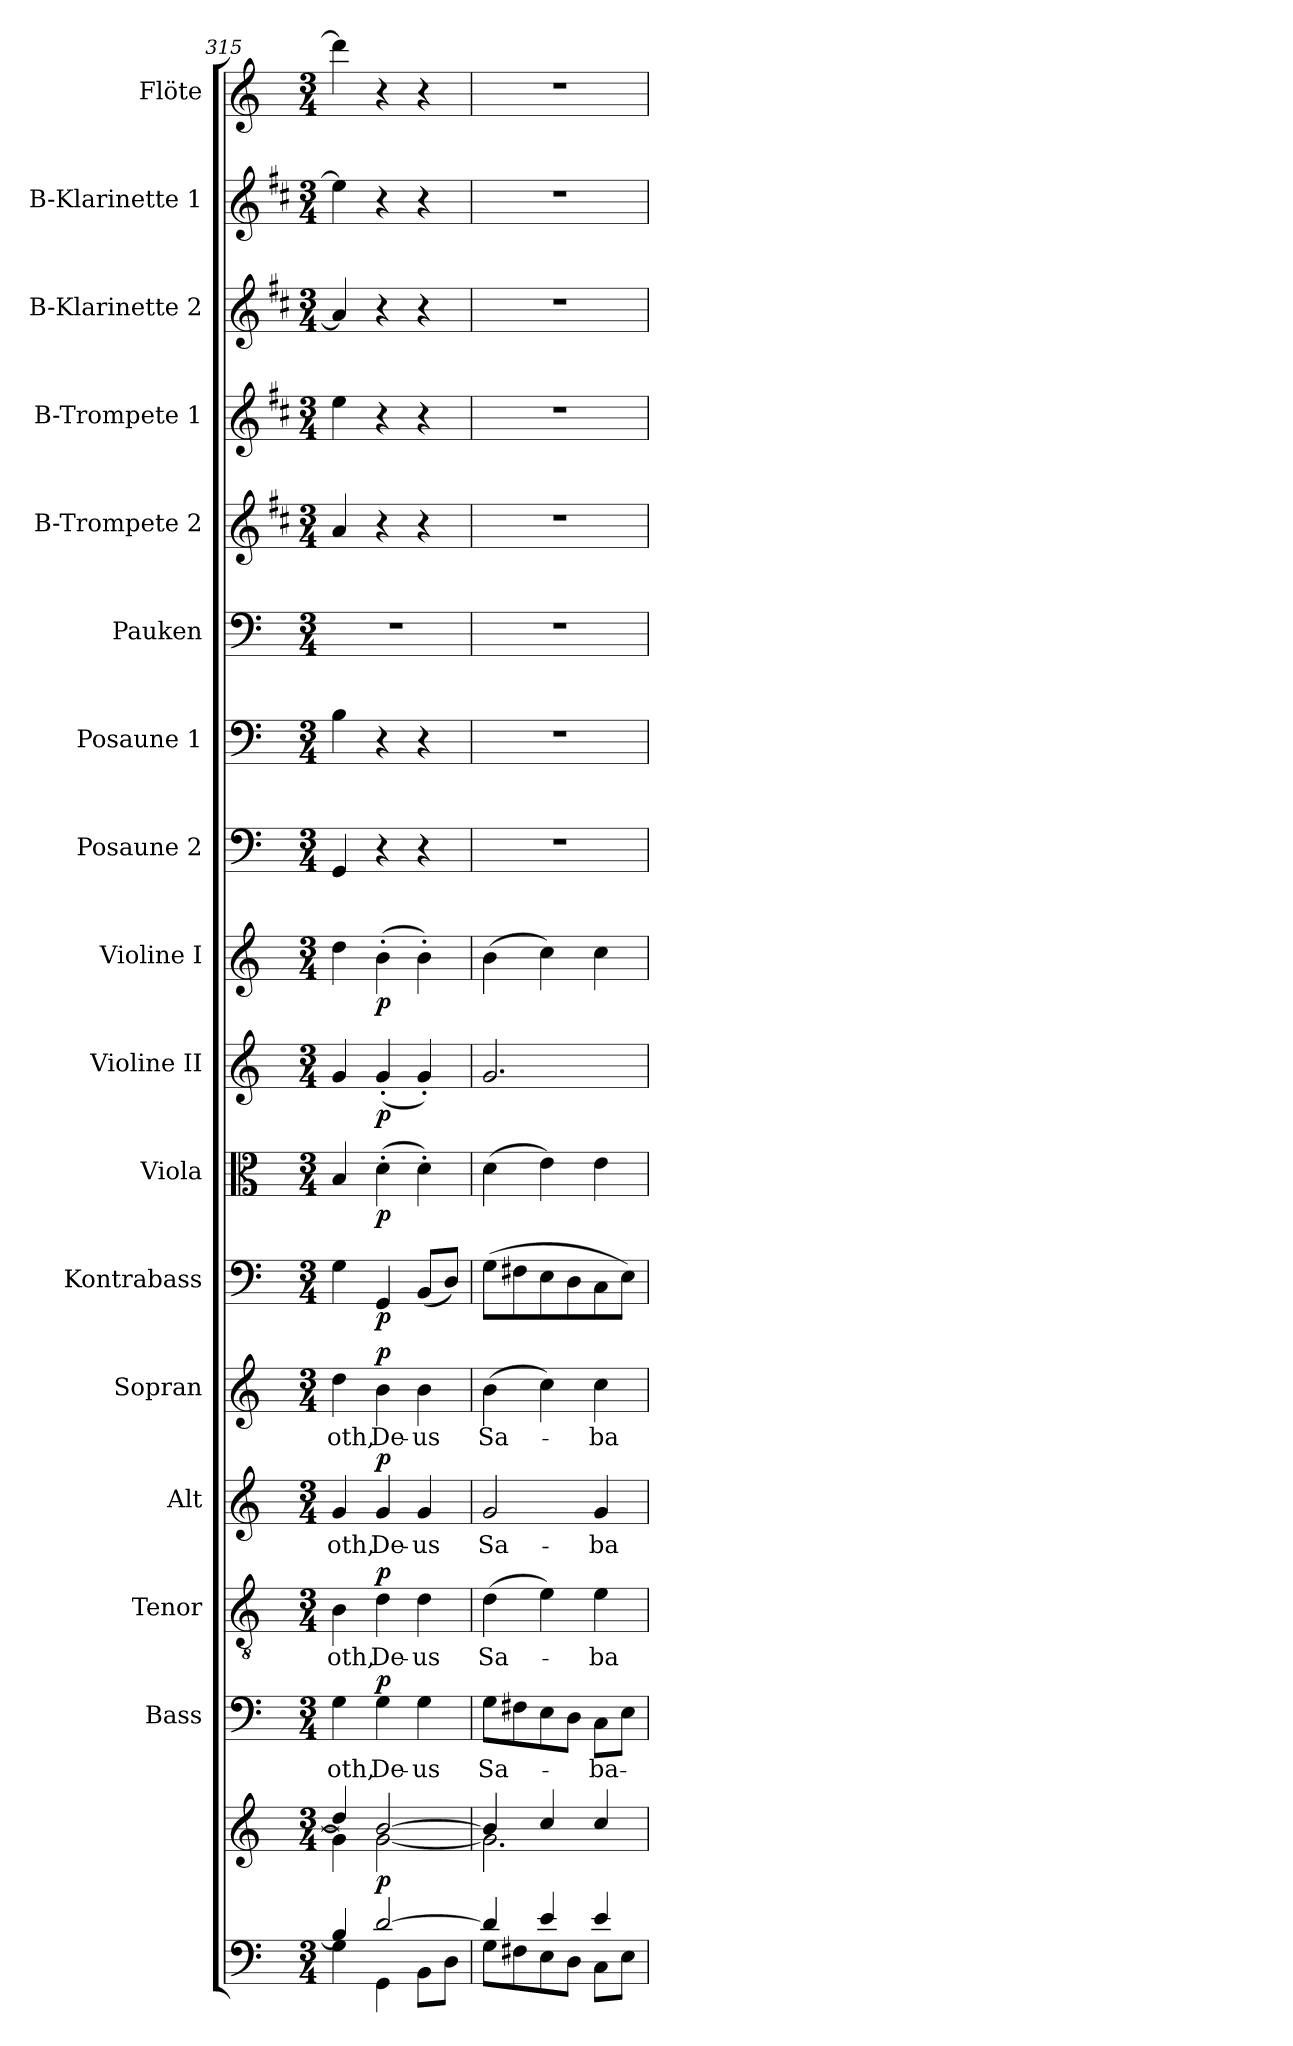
**kern	**kern	**dynam	**kern	**text	**dynam	**kern	**text	**dynam	**kern	**text	**dynam	**kern	**text	**dynam	**kern	**dynam	**kern	**dynam	**kern	**dynam	**kern	**dynam	**kern	**kern	**kern	**kern	**kern	**kern	**kern	**kern
*part17	*part17	*part17	*part16	*part16	*part16	*part15	*part15	*part15	*part14	*part14	*part14	*part13	*part13	*part13	*part12	*part12	*part11	*part11	*part10	*part10	*part9	*part9	*part8	*part7	*part6	*part5	*part4	*part3	*part2	*part1
*staff18	*staff17	*staff17/18	*staff16	*staff16	*staff16	*staff15	*staff15	*staff15	*staff14	*staff14	*staff14	*staff13	*staff13	*staff13	*staff12	*staff12	*staff11	*staff11	*staff10	*staff10	*staff9	*staff9	*staff8	*staff7	*staff6	*staff5	*staff4	*staff3	*staff2	*staff1
*	*	*	*I"Bass	*	*	*I"Tenor	*	*	*I"Alt	*	*	*I"Sopran	*	*	*I"Kontrabass	*	*I"Viola	*	*I"Violine II	*	*I"Violine I	*	*I"Posaune 2	*I"Posaune 1	*I"Pauken	*I"B-Trompete 2	*I"B-Trompete 1	*I"B-Klarinette 2	*I"B-Klarinette 1	*I"Flöte
*	*	*	*I'B.	*	*	*I'T.	*	*	*I'A.	*	*	*I'S.	*	*	*I'Kb.	*	*I'Vla.	*	*I'Vl. II	*	*I'Vl. I	*	*I'Pos. 2	*I'Pos. 1	*I'Pk.	*I'B Trp. 2	*I'B Trp. 1	*I'B Kl. 2	*I'B Kl. 1	*I'Fl.
*clefF4	*clefG2	*	*clefF4	*	*	*clefGv2	*	*	*clefG2	*	*	*clefG2	*	*	*clefF4	*	*clefC3	*	*clefG2	*	*clefG2	*	*clefF4	*clefF4	*clefF4	*clefG2	*clefG2	*clefG2	*clefG2	*clefG2
*	*	*	*	*	*	*	*	*	*	*	*	*	*	*	*ITrd7c12	*	*	*	*	*	*	*	*	*	*	*ITrd1c2	*ITrd1c2	*ITrd1c2	*ITrd1c2	*
*k[]	*k[]	*	*k[]	*	*	*k[]	*	*	*k[]	*	*	*k[]	*	*	*k[]	*	*k[]	*	*k[]	*	*k[]	*	*k[]	*k[]	*k[]	*k[]	*k[]	*k[]	*k[]	*k[]
*C:	*C:	*	*C:	*	*	*C:	*	*	*C:	*	*	*C:	*	*	*C:	*	*C:	*	*C:	*	*C:	*	*C:	*C:	*C:	*C:	*C:	*C:	*C:	*C:
*M3/4	*M3/4	*	*M3/4	*	*	*M3/4	*	*	*M3/4	*	*	*M3/4	*	*	*M3/4	*	*M3/4	*	*M3/4	*	*M3/4	*	*M3/4	*M3/4	*M3/4	*M3/4	*M3/4	*M3/4	*M3/4	*M3/4
=315	=315	=315	=315	=315	=315	=315	=315	=315	=315	=315	=315	=315	=315	=315	=315	=315	=315	=315	=315	=315	=315	=315	=315	=315	=315	=315	=315	=315	=315	=315
*^	*^	*	*	*	*	*	*	*	*	*	*	*	*	*	*	*	*	*	*	*	*	*	*	*	*	*	*	*	*	*
!	!	!	!	!	!	!LO:LY:b	!	!	!LO:LY:b	!	!	!LO:LY:b	!	!	!LO:LY:b	!	!	!	!	!	!	!	!	!	!	!	!	!	!	!	!	!
4B/]	4G\	4dd/]	4g\]	.	4G\	-oth,	.	4B\	-oth,	.	4g/	-oth,	.	4dd\	-oth,	.	4GG\	.	4B/	.	4g/	.	4dd\	.	4GG/	4B\	2.r	4g/	4dd\	4g/]	4dd\]	4ddd\]
!	!	!	!	!LO:DY:b	!	!LO:LY:b	!LO:DY:a	!	!LO:LY:b	!LO:DY:a	!	!LO:LY:b	!LO:DY:a	!	!LO:LY:b	!LO:DY:a	!	!LO:DY:b	!	!LO:DY:b	!	!LO:DY:b	!	!LO:DY:b	!	!	!	!	!	!	!	!
[>2d/	4GG\	[>2b/	[<2g\	p	4G\	De-	p	4d\	De-	p	4g/	De-	p	4b\	De-	p	4GGG/	p	(>4d'>\	p	(<4g'</	p	(>4b'>\	p	4r	4r	.	4r	4r	4r	4r	4r
!	!	!	!	!	!	!LO:LY:b	!	!	!LO:LY:b	!	!	!LO:LY:b	!	!	!LO:LY:b	!	!	!	!	!	!	!	!	!	!	!	!	!	!	!	!	!
.	8BB\L	.	.	.	4G\	-us	.	4d\	-us	.	4g/	-us	.	4b\	-us	.	(<8BBB/L	.	4d'>\)	.	4g'</)	.	4b'>\)	.	4r	4r	.	4r	4r	4r	4r	4r
.	8D\J	.	.	.	.	.	.	.	.	.	.	.	.	.	.	.	8DD/J)	.	.	.	.	.	.	.	.	.	.	.	.	.	.	.
=316	=316	=316	=316	=316	=316	=316	=316	=316	=316	=316	=316	=316	=316	=316	=316	=316	=316	=316	=316	=316	=316	=316	=316	=316	=316	=316	=316	=316	=316	=316	=316	=316
!	!	!	!	!	!	!LO:LY:b	!	!	!LO:LY:b	!	!	!LO:LY:b	!	!	!LO:LY:b	!	!	!	!	!	!	!	!	!	!	!	!	!	!	!	!	!
4d/]	8G\L	4b/]	2.g\]	.	8G\L	Sa-	.	(>4d\	Sa-	.	2g/	Sa-	.	(>4b\	Sa-	.	(>8GG\L	.	(>4d\	.	2.g/	.	(>4b\	.	2.r	2.r	2.r	2.r	2.r	2.r	2.r	2.r
.	8F#X\	.	.	.	8F#X\	.	.	.	.	.	.	.	.	.	.	.	8FF#X\	.	.	.	.	.	.	.	.	.	.	.	.	.	.	.
4e/	8E\	4cc/	.	.	8E\	.	.	4e\)	.	.	.	.	.	4cc\)	.	.	8EE\	.	4e\)	.	.	.	4cc\)	.	.	.	.	.	.	.	.	.
.	8D\J	.	.	.	8D\J	.	.	.	.	.	.	.	.	.	.	.	8DD\	.	.	.	.	.	.	.	.	.	.	.	.	.	.	.
!	!	!	!	!	!	!LO:LY:b	!	!	!LO:LY:b	!	!	!LO:LY:b	!	!	!LO:LY:b	!	!	!	!	!	!	!	!	!	!	!	!	!	!	!	!	!
4e/	8C\L	4cc/	.	.	8C\L	-ba-	.	4e\	-ba-	.	4g/	-ba-	.	4cc\	-ba-	.	8CC\	.	4e\	.	.	.	4cc\	.	.	.	.	.	.	.	.	.
.	8E\J	.	.	.	8E\J	.	.	.	.	.	.	.	.	.	.	.	8EE\J)	.	.	.	.	.	.	.	.	.	.	.	.	.	.	.
*v	*v	*	*	*	*	*	*	*	*	*	*	*	*	*	*	*	*	*	*	*	*	*	*	*	*	*	*	*	*	*	*	*
*	*v	*v	*	*	*	*	*	*	*	*	*	*	*	*	*	*	*	*	*	*	*	*	*	*	*	*	*	*	*	*	*
=	=	=	=	=	=	=	=	=	=	=	=	=	=	=	=	=	=	=	=	=	=	=	=	=	=	=	=	=	=	=
*-	*-	*-	*-	*-	*-	*-	*-	*-	*-	*-	*-	*-	*-	*-	*-	*-	*-	*-	*-	*-	*-	*-	*-	*-	*-	*-	*-	*-	*-	*-
